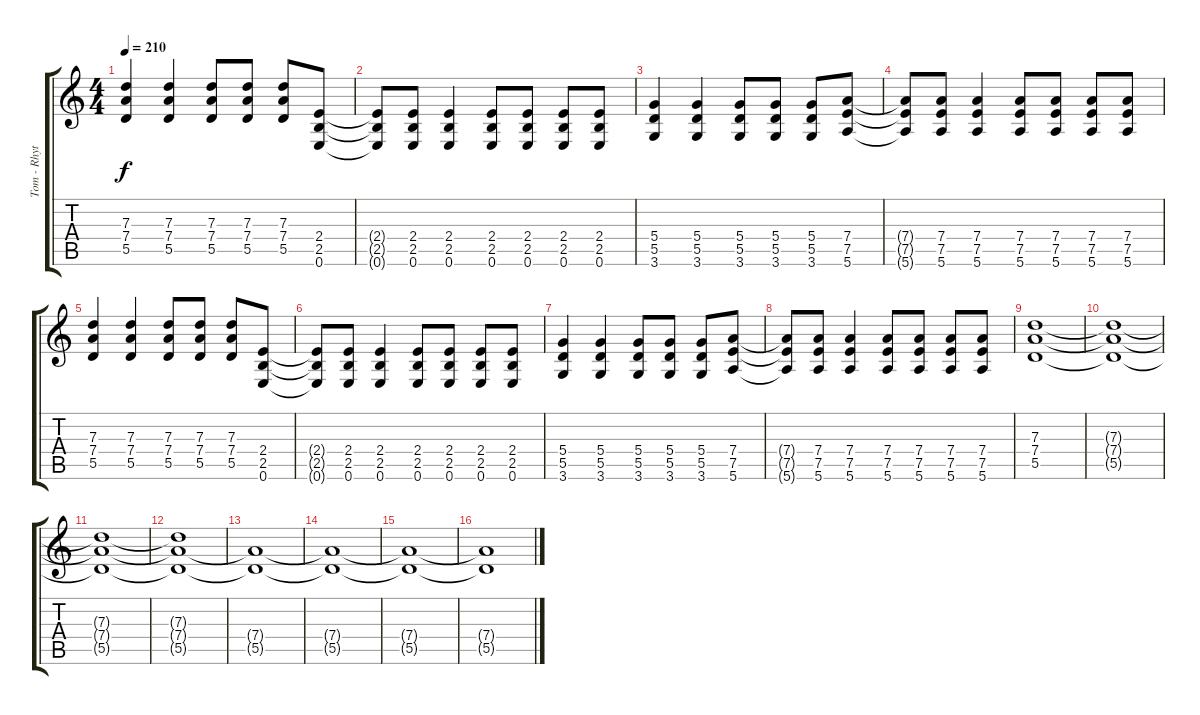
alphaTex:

\track ("Tom - Rhytm Guitar Right" "Tom - Rhyt") {instrument overdrivenguitar}
\staff {score tabs}
\tuning (E4 B3 G3 D3 A2 E2) {hide}
\ts (4 4)
\tempo 210
\clef g2
\ks c
(7.3 7.4 5.5).4{dy f} (7.3 7.4 5.5).4 (7.3 7.4 5.5).8 (7.3 7.4 5.5).8 (7.3 7.4 5.5).8 (2.4 2.5 0.6).8 |
(2.4{t} 2.5{t} 0.6{t}).8 (2.4 2.5 0.6).8 (2.4 2.5 0.6).4 (2.4 2.5 0.6).8 (2.4 2.5 0.6).8 (2.4 2.5 0.6).8 (2.4 2.5 0.6).8 |
(5.4 5.5 3.6).4 (5.4 5.5 3.6).4 (5.4 5.5 3.6).8 (5.4 5.5 3.6).8 (5.4 5.5 3.6).8 (7.4 7.5 5.6).8 |
(7.4{t} 7.5{t} 5.6{t}).8 (7.4 7.5 5.6).8 (7.4 7.5 5.6).4 (7.4 7.5 5.6).8 (7.4 7.5 5.6).8 (7.4 7.5 5.6).8 (7.4 7.5 5.6).8 |
(7.3 7.4 5.5).4 (7.3 7.4 5.5).4 (7.3 7.4 5.5).8 (7.3 7.4 5.5).8 (7.3 7.4 5.5).8 (2.4 2.5 0.6).8 |
(2.4{t} 2.5{t} 0.6{t}).8 (2.4 2.5 0.6).8 (2.4 2.5 0.6).4 (2.4 2.5 0.6).8 (2.4 2.5 0.6).8 (2.4 2.5 0.6).8 (2.4 2.5 0.6).8 |
(5.4 5.5 3.6).4 (5.4 5.5 3.6).4 (5.4 5.5 3.6).8 (5.4 5.5 3.6).8 (5.4 5.5 3.6).8 (7.4 7.5 5.6).8 |
(7.4{t} 7.5{t} 5.6{t}).8 (7.4 7.5 5.6).8 (7.4 7.5 5.6).4 (7.4 7.5 5.6).8 (7.4 7.5 5.6).8 (7.4 7.5 5.6).8 (7.4 7.5 5.6).8 |
(7.3 7.4 5.5).1 |
(7.3{t} 7.4{t} 5.5{t}).1 |
(7.3{t} 7.4{t} 5.5{t}).1 |
(7.3{t} 7.4{t} 5.5{t}).1 |
(7.4{t} 5.5{t}).1{volume 0} |
(7.4{t} 5.5{t}).1 |
(7.4{t} 5.5{t}).1 |
(7.4{t} 5.5{t}).1
